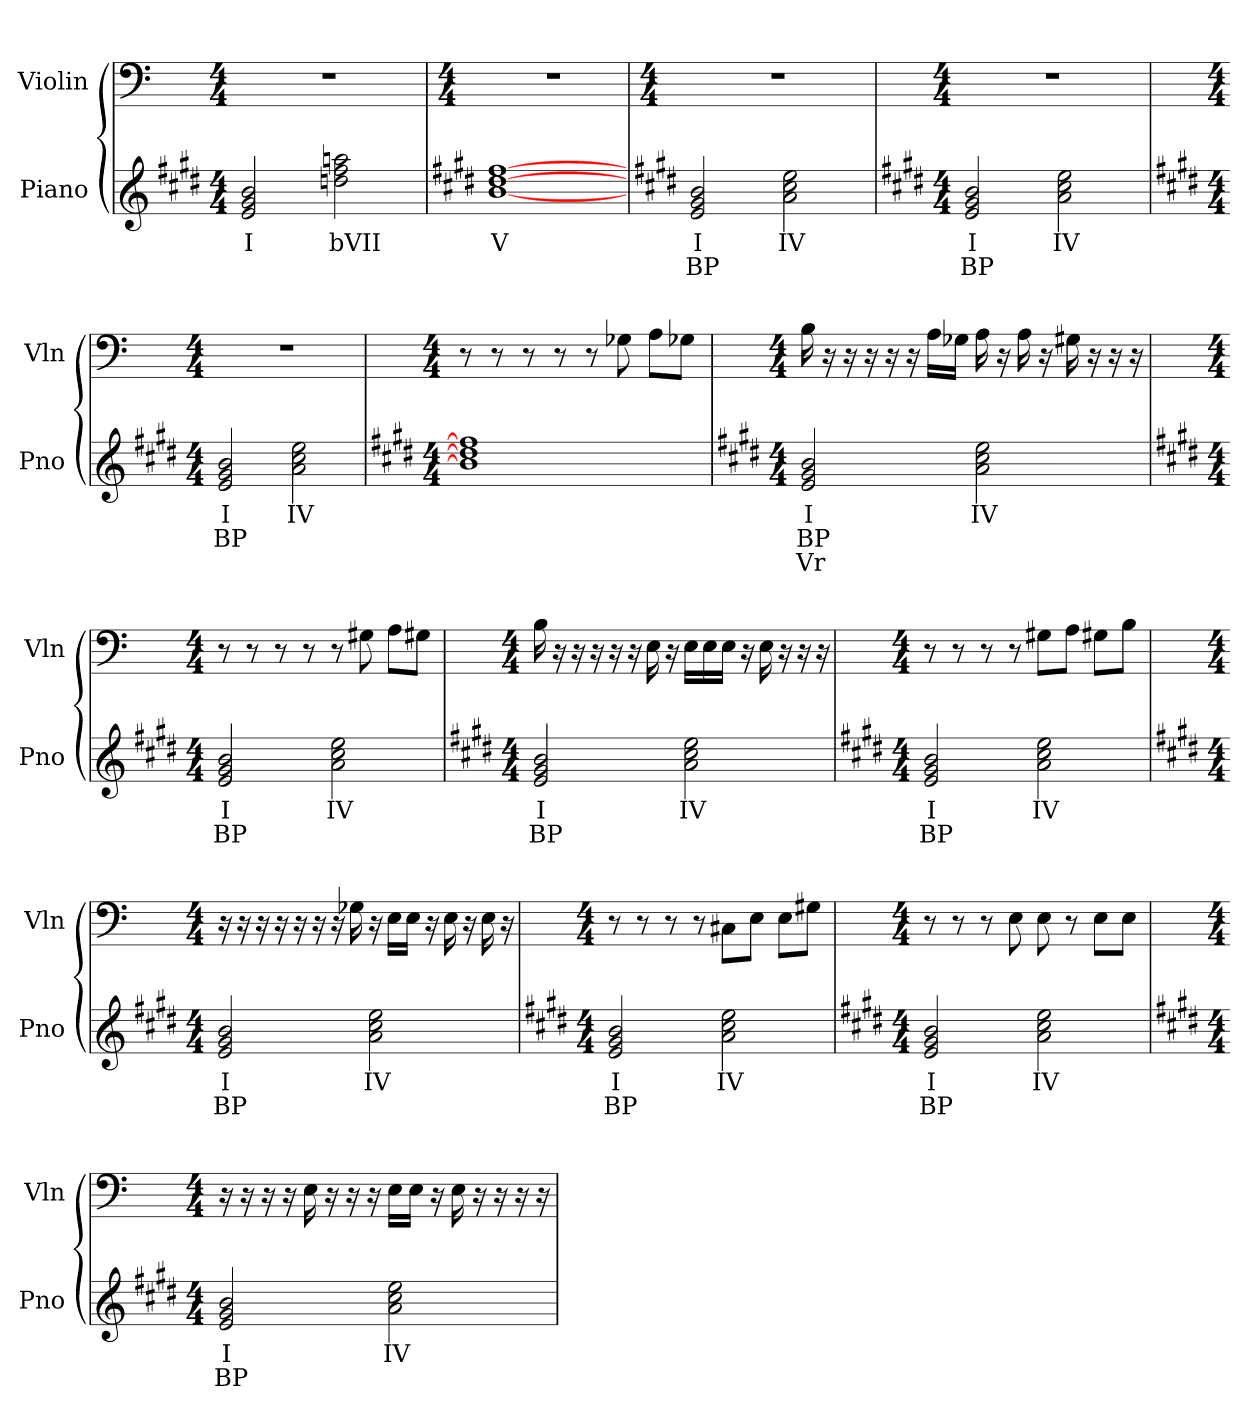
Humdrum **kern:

**kern	**text	**text	**text	**kern
*part2	*part2	*part2	*part2	*part1
*staff2	*staff2	*staff2	*staff2	*staff1
*I"Piano	*	*	*	*I"Violin
*I'Pno	*	*	*	*I'Vln
*k[f#c#g#d#]	*	*	*	*
*E:	*	*	*	*
*M4/4	*	*	*	*M4/4
=	=	=	=	=
2e 2g# 2b	I	.	.	1r
2ddn 2ff# 2aan	bVII	.	.	.
=	=	=	=	=
*k[f#c#g#d#]	*	*	*	*
*E:	*	*	*	*
*	*	*	*	*M4/4
[1b [1dd# [1ff#	V	.	.	1r
=	=	=	=	=
*k[f#c#g#d#]	*	*	*	*
*E:	*	*	*	*
*	*	*	*	*M4/4
2e 2g# 2b	I	BP	.	1r
2a 2cc# 2ee	IV	.	.	.
=	=	=	=	=
*k[f#c#g#d#]	*	*	*	*
*E:	*	*	*	*
*M4/4	*	*	*	*M4/4
2e 2g# 2b	I	BP	.	1r
2a 2cc# 2ee	IV	.	.	.
=	=	=	=	=
*k[f#c#g#d#]	*	*	*	*
*E:	*	*	*	*
*M4/4	*	*	*	*M4/4
2e 2g# 2b	I	BP	.	1r
2a 2cc# 2ee	IV	.	.	.
=	=	=	=	=
*k[f#c#g#d#]	*	*	*	*
*E:	*	*	*	*
*M4/4	*	*	*	*M4/4
1b] 1dd#] 1ff#]	.	.	.	8r
.	.	.	.	8r
.	.	.	.	8r
.	.	.	.	8r
.	.	.	.	8r
.	.	.	.	8G-X
.	.	.	.	8AL
.	.	.	.	8G-XJ
=	=	=	=	=
*k[f#c#g#d#]	*	*	*	*
*E:	*	*	*	*
*M4/4	*	*	*	*M4/4
2e 2g# 2b	I	BP	Vr	16B
.	.	.	.	16r
.	.	.	.	16r
.	.	.	.	16r
.	.	.	.	16r
.	.	.	.	16r
.	.	.	.	16ALL
.	.	.	.	16G-XJJ
2a 2cc# 2ee	IV	.	.	16A
.	.	.	.	16r
.	.	.	.	16A
.	.	.	.	16r
.	.	.	.	16G#X
.	.	.	.	16r
.	.	.	.	16r
.	.	.	.	16r
=	=	=	=	=
*k[f#c#g#d#]	*	*	*	*
*E:	*	*	*	*
*M4/4	*	*	*	*M4/4
2e 2g# 2b	I	BP	.	8r
.	.	.	.	8r
.	.	.	.	8r
.	.	.	.	8r
2a 2cc# 2ee	IV	.	.	8r
.	.	.	.	8G#X
.	.	.	.	8AL
.	.	.	.	8G#XJ
=	=	=	=	=
*k[f#c#g#d#]	*	*	*	*
*E:	*	*	*	*
*M4/4	*	*	*	*M4/4
2e 2g# 2b	I	BP	.	16B
.	.	.	.	16r
.	.	.	.	16r
.	.	.	.	16r
.	.	.	.	16r
.	.	.	.	16r
.	.	.	.	16E
.	.	.	.	16r
2a 2cc# 2ee	IV	.	.	16ELL
.	.	.	.	16E
.	.	.	.	16EJJ
.	.	.	.	16r
.	.	.	.	16E
.	.	.	.	16r
.	.	.	.	16r
.	.	.	.	16r
=	=	=	=	=
*k[f#c#g#d#]	*	*	*	*
*E:	*	*	*	*
*M4/4	*	*	*	*M4/4
2e 2g# 2b	I	BP	.	8r
.	.	.	.	8r
.	.	.	.	8r
.	.	.	.	8r
2a 2cc# 2ee	IV	.	.	8G#XL
.	.	.	.	8AJ
.	.	.	.	8G#XL
.	.	.	.	8BJ
=	=	=	=	=
*k[f#c#g#d#]	*	*	*	*
*E:	*	*	*	*
*M4/4	*	*	*	*M4/4
2e 2g# 2b	I	BP	.	16r
.	.	.	.	16r
.	.	.	.	16r
.	.	.	.	16r
.	.	.	.	16r
.	.	.	.	16r
.	.	.	.	16r
.	.	.	.	16G-X
2a 2cc# 2ee	IV	.	.	16r
.	.	.	.	16ELL
.	.	.	.	16EJJ
.	.	.	.	16r
.	.	.	.	16E
.	.	.	.	16r
.	.	.	.	16E
.	.	.	.	16r
=	=	=	=	=
*k[f#c#g#d#]	*	*	*	*
*E:	*	*	*	*
*M4/4	*	*	*	*M4/4
2e 2g# 2b	I	BP	.	8r
.	.	.	.	8r
.	.	.	.	8r
.	.	.	.	8r
2a 2cc# 2ee	IV	.	.	8C#XL
.	.	.	.	8EJ
.	.	.	.	8EL
.	.	.	.	8G#XJ
=	=	=	=	=
*k[f#c#g#d#]	*	*	*	*
*E:	*	*	*	*
*M4/4	*	*	*	*M4/4
2e 2g# 2b	I	BP	.	8r
.	.	.	.	8r
.	.	.	.	8r
.	.	.	.	8E
2a 2cc# 2ee	IV	.	.	8E
.	.	.	.	8r
.	.	.	.	8EL
.	.	.	.	8EJ
=	=	=	=	=
*k[f#c#g#d#]	*	*	*	*
*E:	*	*	*	*
*M4/4	*	*	*	*M4/4
2e 2g# 2b	I	BP	.	16r
.	.	.	.	16r
.	.	.	.	16r
.	.	.	.	16r
.	.	.	.	16E
.	.	.	.	16r
.	.	.	.	16r
.	.	.	.	16r
2a 2cc# 2ee	IV	.	.	16ELL
.	.	.	.	16EJJ
.	.	.	.	16r
.	.	.	.	16E
.	.	.	.	16r
.	.	.	.	16r
.	.	.	.	16r
.	.	.	.	16r
=	=	=	=	=
*-	*-	*-	*-	*-
